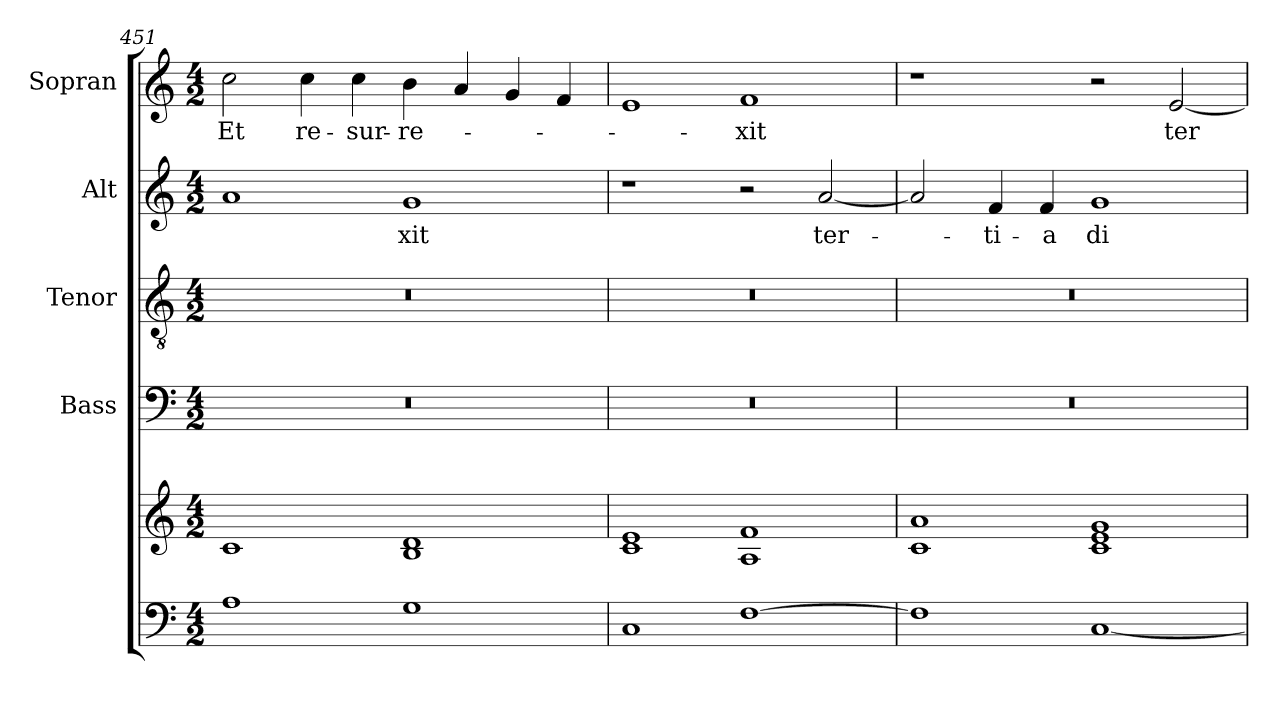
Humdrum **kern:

**kern	**kern	**kern	**kern	**kern	**text	**kern	**text
*part5	*part5	*part4	*part3	*part2	*part2	*part1	*part1
*staff6	*staff5	*staff4	*staff3	*staff2	*staff2	*staff1	*staff1
*	*	*I"Bass	*I"Tenor	*I"Alt	*	*I"Sopran	*
*	*	*I'B.	*I'T.	*I'A.	*	*I'S.	*
*clefF4	*clefG2	*clefF4	*clefGv2	*clefG2	*	*clefG2	*
*k[]	*k[]	*k[]	*k[]	*k[]	*	*k[]	*
*C:	*C:	*C:	*C:	*C:	*	*C:	*
*M4/2	*M4/2	*M4/2	*M4/2	*M4/2	*	*M4/2	*
=451	=451	=451	=451	=451	=451	=451	=451
!	!	!	!	!	!	!	!LO:LY:b
1A	1c	0r	0r	1a	.	2cc\	Et
!	!	!	!	!	!	!	!LO:LY:b
.	.	.	.	.	.	4cc\	re-
!	!	!	!	!	!	!	!LO:LY:b
.	.	.	.	.	.	4cc\	-sur-
!	!	!	!	!	!LO:LY:b	!	!LO:LY:b
1G	1B 1d	.	.	1g	-xit	4b\	-re-
.	.	.	.	.	.	4a/	.
.	.	.	.	.	.	4g/	.
.	.	.	.	.	.	4f/	.
=452	=452	=452	=452	=452	=452	=452	=452
1C	1c 1e	0r	0r	1r	.	1e	.
!	!	!	!	!	!	!	!LO:LY:b
[1F	1A 1f	.	.	2r	.	1f	-xit
!	!	!	!	!	!LO:LY:b	!	!
.	.	.	.	[2a/	ter-	.	.
=453	=453	=453	=453	=453	=453	=453	=453
1F]	1c 1a	0r	0r	2a/]	.	1r	.
!	!	!	!	!	!LO:LY:b	!	!
.	.	.	.	4f/	-ti-	.	.
!	!	!	!	!	!LO:LY:b	!	!
.	.	.	.	4f/	-a	.	.
!	!	!	!	!	!LO:LY:b	!	!
[1C	1c 1e 1g	.	.	1g	di-	2r	.
!	!	!	!	!	!	!	!LO:LY:b
.	.	.	.	.	.	[2e/	ter-
=	=	=	=	=	=	=	=
*-	*-	*-	*-	*-	*-	*-	*-
